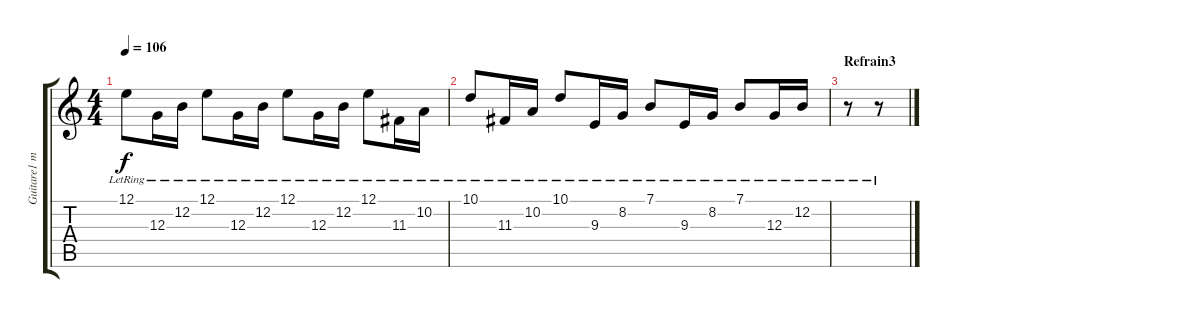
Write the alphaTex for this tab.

\track ("Guitare1 mélodie" "Guitare1 m") {instrument celesta}
\staff {score tabs}
\tuning (E4 B3 G3 D3 A2 E2) {hide}
\ts (4 4)
\tempo 106
\clef g2
\ks c
12.1{lr}.8{dy f} 12.3{lr}.16 12.2{lr}.16 12.1{lr}.8 12.3{lr}.16 12.2{lr}.16 12.1{lr}.8 12.3{lr}.16 12.2{lr}.16 12.1{lr}.8 11.3{lr}.16 10.2{lr}.16 |
10.1{lr}.8 11.3{lr}.16 10.2{lr}.16 10.1{lr}.8 9.3{lr}.16 8.2{lr}.16 7.1{lr}.8 9.3{lr}.16 8.2{lr}.16 7.1{lr}.8 12.3{lr}.16 12.2{lr}.16 |
\section ("" "Refrain3")
r.8 r.8
